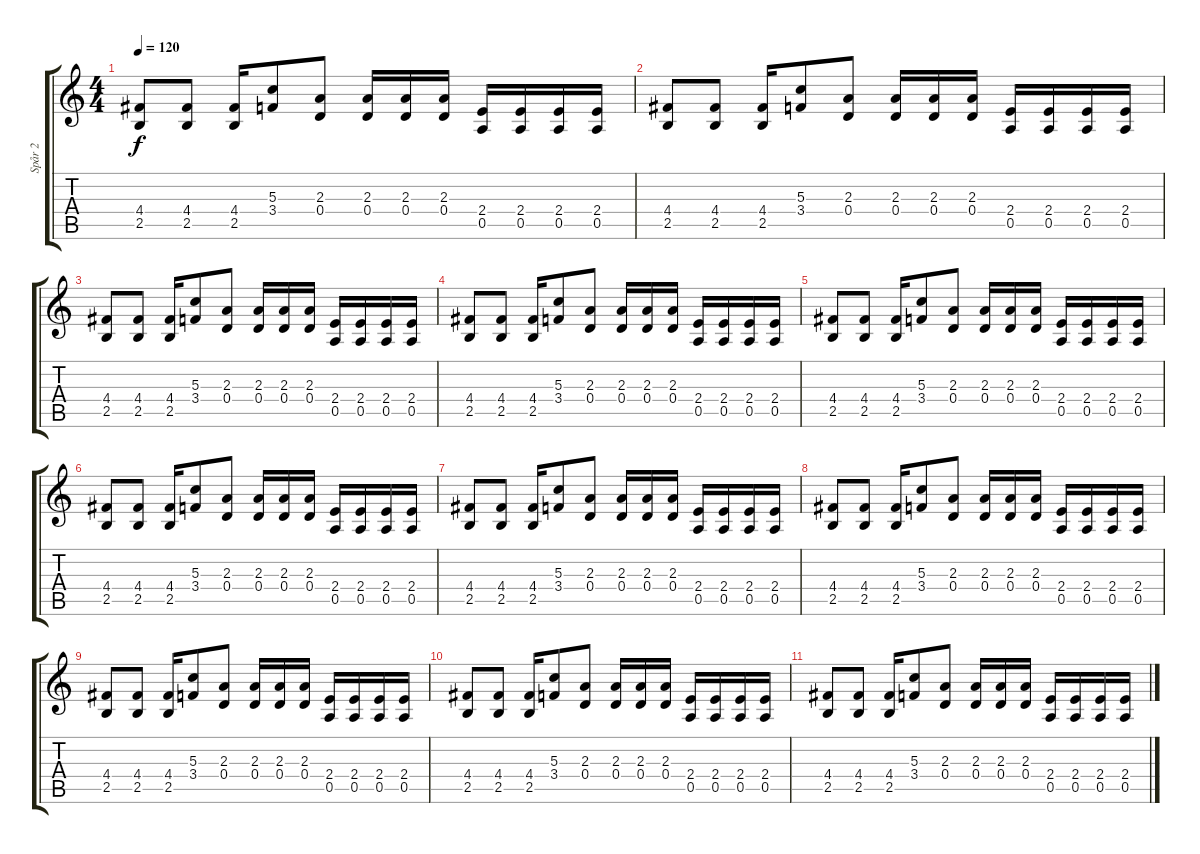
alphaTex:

\track ("Spår 2" "Spår 2") {instrument overdrivenguitar}
\staff {score tabs}
\tuning (E4 B3 G3 D3 A2 E2) {hide}
\ts (4 4)
\tempo 120
\clef g2
\ks c
(4.4 2.5).8{dy f} (4.4 2.5).8 (4.4 2.5).16 (5.3 3.4).8 (2.3 0.4).8 (2.3 0.4).16 (2.3 0.4).16 (2.3 0.4).16 (2.4 0.5).16 (2.4 0.5).16 (2.4 0.5).16 (2.4 0.5).16 |
(4.4 2.5).8 (4.4 2.5).8 (4.4 2.5).16 (5.3 3.4).8 (2.3 0.4).8 (2.3 0.4).16 (2.3 0.4).16 (2.3 0.4).16 (2.4 0.5).16 (2.4 0.5).16 (2.4 0.5).16 (2.4 0.5).16 |
(4.4 2.5).8 (4.4 2.5).8 (4.4 2.5).16 (5.3 3.4).8 (2.3 0.4).8 (2.3 0.4).16 (2.3 0.4).16 (2.3 0.4).16 (2.4 0.5).16 (2.4 0.5).16 (2.4 0.5).16 (2.4 0.5).16 |
(4.4 2.5).8 (4.4 2.5).8 (4.4 2.5).16 (5.3 3.4).8 (2.3 0.4).8 (2.3 0.4).16 (2.3 0.4).16 (2.3 0.4).16 (2.4 0.5).16 (2.4 0.5).16 (2.4 0.5).16 (2.4 0.5).16 |
(4.4 2.5).8 (4.4 2.5).8 (4.4 2.5).16 (5.3 3.4).8 (2.3 0.4).8 (2.3 0.4).16 (2.3 0.4).16 (2.3 0.4).16 (2.4 0.5).16 (2.4 0.5).16 (2.4 0.5).16 (2.4 0.5).16 |
(4.4 2.5).8 (4.4 2.5).8 (4.4 2.5).16 (5.3 3.4).8 (2.3 0.4).8 (2.3 0.4).16 (2.3 0.4).16 (2.3 0.4).16 (2.4 0.5).16 (2.4 0.5).16 (2.4 0.5).16 (2.4 0.5).16 |
(4.4 2.5).8 (4.4 2.5).8 (4.4 2.5).16 (5.3 3.4).8 (2.3 0.4).8 (2.3 0.4).16 (2.3 0.4).16 (2.3 0.4).16 (2.4 0.5).16 (2.4 0.5).16 (2.4 0.5).16 (2.4 0.5).16 |
(4.4 2.5).8 (4.4 2.5).8 (4.4 2.5).16 (5.3 3.4).8 (2.3 0.4).8 (2.3 0.4).16 (2.3 0.4).16 (2.3 0.4).16 (2.4 0.5).16 (2.4 0.5).16 (2.4 0.5).16 (2.4 0.5).16 |
(4.4 2.5).8 (4.4 2.5).8 (4.4 2.5).16 (5.3 3.4).8 (2.3 0.4).8 (2.3 0.4).16 (2.3 0.4).16 (2.3 0.4).16 (2.4 0.5).16 (2.4 0.5).16 (2.4 0.5).16 (2.4 0.5).16 |
(4.4 2.5).8 (4.4 2.5).8 (4.4 2.5).16 (5.3 3.4).8 (2.3 0.4).8 (2.3 0.4).16 (2.3 0.4).16 (2.3 0.4).16 (2.4 0.5).16 (2.4 0.5).16 (2.4 0.5).16 (2.4 0.5).16 |
(4.4 2.5).8 (4.4 2.5).8 (4.4 2.5).16 (5.3 3.4).8 (2.3 0.4).8 (2.3 0.4).16 (2.3 0.4).16 (2.3 0.4).16 (2.4 0.5).16 (2.4 0.5).16 (2.4 0.5).16 (2.4 0.5).16
